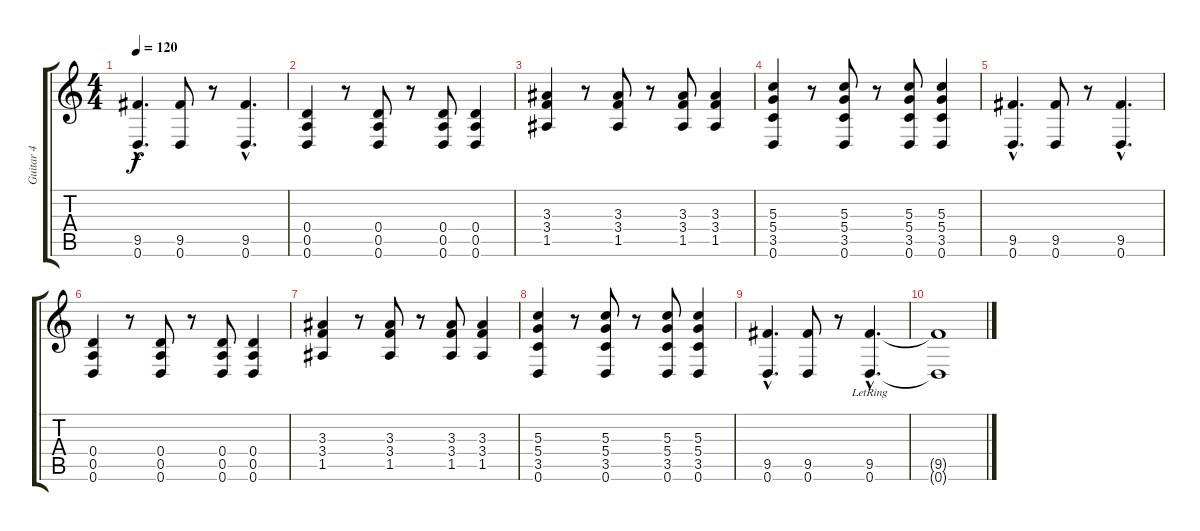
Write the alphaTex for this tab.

\track ("Guitar 4" "Guitar 4") {instrument electricguitarjazz}
\staff {score tabs}
\tuning (E4 B3 G3 D3 A2 D2) {hide}
\ts (4 4)
\tempo 120
\clef g2
\ks c
(9.5{hac} 0.6{hac}).4{d dy f} (9.5 0.6).8 r.8 (9.5{hac} 0.6{hac}).4{d} |
(0.4 0.5 0.6).4 r.8 (0.4 0.5 0.6).8 r.8 (0.4 0.5 0.6).8 (0.4 0.5 0.6).4 |
(3.3 3.4 1.5).4 r.8 (3.3 3.4 1.5).8 r.8 (3.3 3.4 1.5).8 (3.3 3.4 1.5).4 |
(5.3 5.4 3.5 0.6).4 r.8 (5.3 5.4 3.5 0.6).8 r.8 (5.3 5.4 3.5 0.6).8 (5.3 5.4 3.5 0.6).4 |
(9.5{hac} 0.6{hac}).4{d} (9.5 0.6).8 r.8 (9.5{hac} 0.6{hac}).4{d} |
(0.4 0.5 0.6).4 r.8 (0.4 0.5 0.6).8 r.8 (0.4 0.5 0.6).8 (0.4 0.5 0.6).4 |
(3.3 3.4 1.5).4 r.8 (3.3 3.4 1.5).8 r.8 (3.3 3.4 1.5).8 (3.3 3.4 1.5).4 |
(5.3 5.4 3.5 0.6).4 r.8 (5.3 5.4 3.5 0.6).8 r.8 (5.3 5.4 3.5 0.6).8 (5.3 5.4 3.5 0.6).4 |
(9.5{hac} 0.6{hac}).4{d} (9.5 0.6).8 r.8 (9.5{hac lr} 0.6{hac lr}).4{d} |
(9.5{t} 0.6{t}).1
